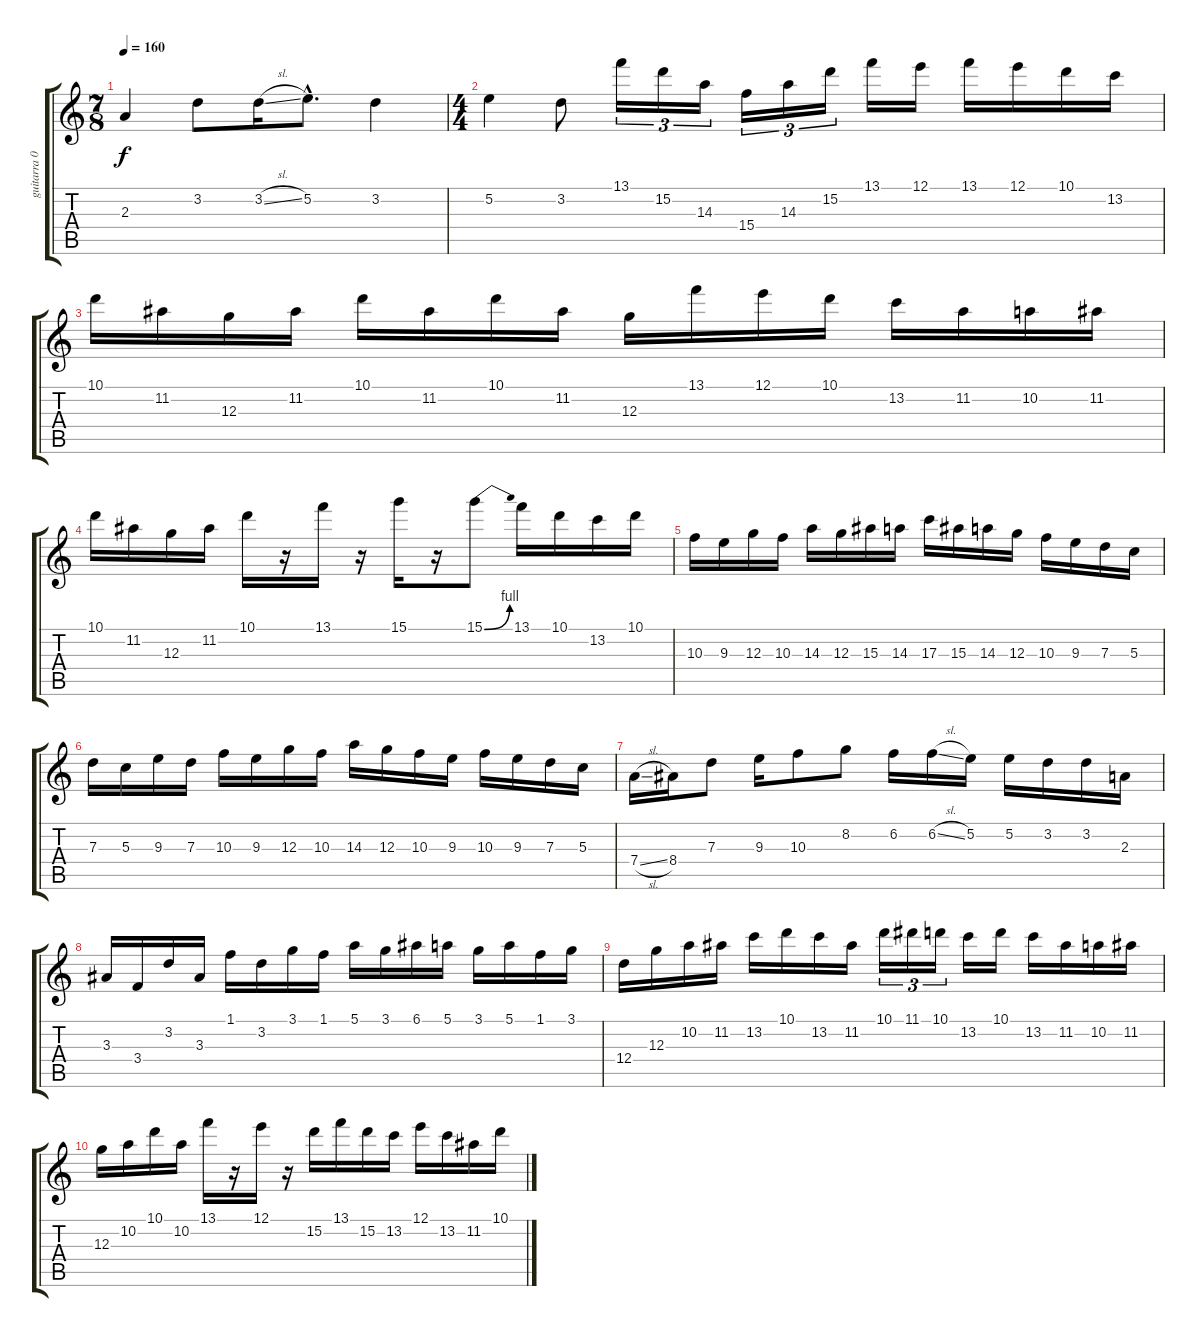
\track ("guitarra 03" "guitarra 0") {instrument distortionguitar}
\staff {score tabs}
\tuning (E4 B3 G3 D3 A2 E2) {hide}
\ts (7 8)
\tempo 160
\clef g2
\ks c
2.3.4{dy f} 3.2.8 3.2{sl}.16 5.2{hac}.8{d} 3.2.4 |
\ts (4 4)
5.2.4 3.2.8 13.1.16{tu (3 2)} 15.2.16{tu (3 2)} 14.3.16{tu (3 2)} 15.4.16{tu (3 2)} 14.3.16{tu (3 2)} 15.2.16{tu (3 2)} 13.1.16 12.1.16 13.1.16 12.1.16 10.1.16 13.2.16 |
10.1.16 11.2.16 12.3.16 11.2.16 10.1.16 11.2.16 10.1.16 11.2.16 12.3.16 13.1.16 12.1.16 10.1.16 13.2.16 11.2.16 10.2.16 11.2.16 |
10.1.16 11.2.16 12.3.16 11.2.16 10.1.16 r.16 13.1.16 r.16 15.1.16 r.16 15.1{be (bend 0 0 60 4)}.8 13.1.16 10.1.16 13.2.16 10.1.16 |
10.3.16 9.3.16 12.3.16 10.3.16 14.3.16 12.3.16 15.3.16 14.3.16 17.3.16 15.3.16 14.3.16 12.3.16 10.3.16 9.3.16 7.3.16 5.3.16 |
7.3.16 5.3.16 9.3.16 7.3.16 10.3.16 9.3.16 12.3.16 10.3.16 14.3.16 12.3.16 10.3.16 9.3.16 10.3.16 9.3.16 7.3.16 5.3.16 |
7.4{sl}.16 8.4.16 7.3.8 9.3.16 10.3.8 8.2.8 6.2.16 6.2{sl}.16 5.2.16 5.2.16 3.2.16 3.2.16 2.3.16 |
3.3.16 3.4.16 3.2.16 3.3.16 1.1.16 3.2.16 3.1.16 1.1.16 5.1.16 3.1.16 6.1.16 5.1.16 3.1.16 5.1.16 1.1.16 3.1.16 |
12.4.16 12.3.16 10.2.16 11.2.16 13.2.16 10.1.16 13.2.16 11.2.16 10.1.16{tu (3 2)} 11.1.16{tu (3 2)} 10.1.16{tu (3 2)} 13.2.16 10.1.16 13.2.16 11.2.16 10.2.16 11.2.16 |
12.3.16 10.2.16 10.1.16 10.2.16 13.1.16 r.16 12.1.16 r.16 15.2.16 13.1.16 15.2.16 13.2.16 12.1.16 13.2.16 11.2.16 10.1.16
